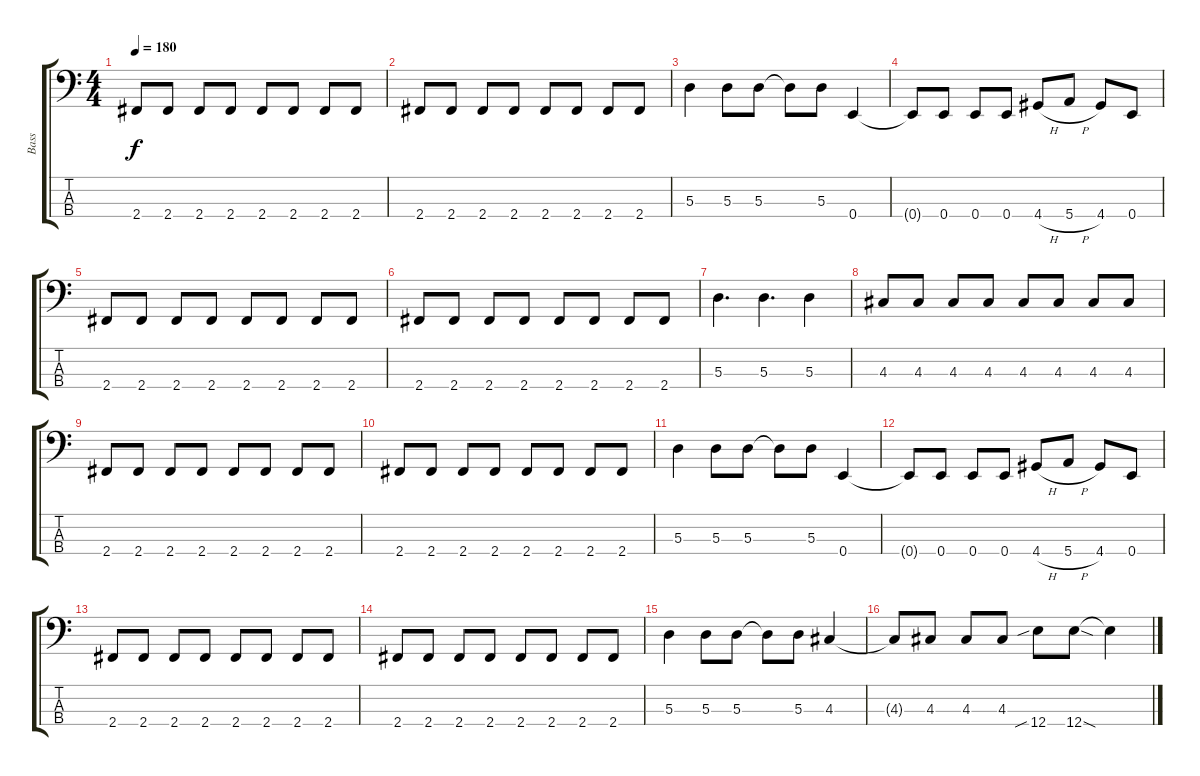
\track ("Bass" "Bass") {instrument electricbasspick}
\staff {score tabs}
\tuning (G2 D2 A1 E1) {hide}
\ts (4 4)
\tempo 180
\clef f4
\ks c
2.4.8{dy f} 2.4.8 2.4.8 2.4.8 2.4.8 2.4.8 2.4.8 2.4.8 |
2.4.8 2.4.8 2.4.8 2.4.8 2.4.8 2.4.8 2.4.8 2.4.8 |
5.3.4 5.3.8 5.3.8 5.3{t}.8 5.3.8 0.4.4 |
0.4{t}.8 0.4.8 0.4.8 0.4.8 4.4{h}.8 5.4{h}.8 4.4.8 0.4.8 |
2.4.8 2.4.8 2.4.8 2.4.8 2.4.8 2.4.8 2.4.8 2.4.8 |
2.4.8 2.4.8 2.4.8 2.4.8 2.4.8 2.4.8 2.4.8 2.4.8 |
5.3.4{d} 5.3.4{d} 5.3.4 |
4.3.8 4.3.8 4.3.8 4.3.8 4.3.8 4.3.8 4.3.8 4.3.8 |
2.4.8 2.4.8 2.4.8 2.4.8 2.4.8 2.4.8 2.4.8 2.4.8 |
2.4.8 2.4.8 2.4.8 2.4.8 2.4.8 2.4.8 2.4.8 2.4.8 |
5.3.4 5.3.8 5.3.8 5.3{t}.8 5.3.8 0.4.4 |
0.4{t}.8 0.4.8 0.4.8 0.4.8 4.4{h}.8 5.4{h}.8 4.4.8 0.4.8 |
2.4.8 2.4.8 2.4.8 2.4.8 2.4.8 2.4.8 2.4.8 2.4.8 |
2.4.8 2.4.8 2.4.8 2.4.8 2.4.8 2.4.8 2.4.8 2.4.8 |
5.3.4 5.3.8 5.3.8 5.3{t}.8 5.3.8 4.3.4 |
4.3{t}.8 4.3.8 4.3.8 4.3.8 12.4{sib}.8 12.4{sod}.8 12.4{t}.4
